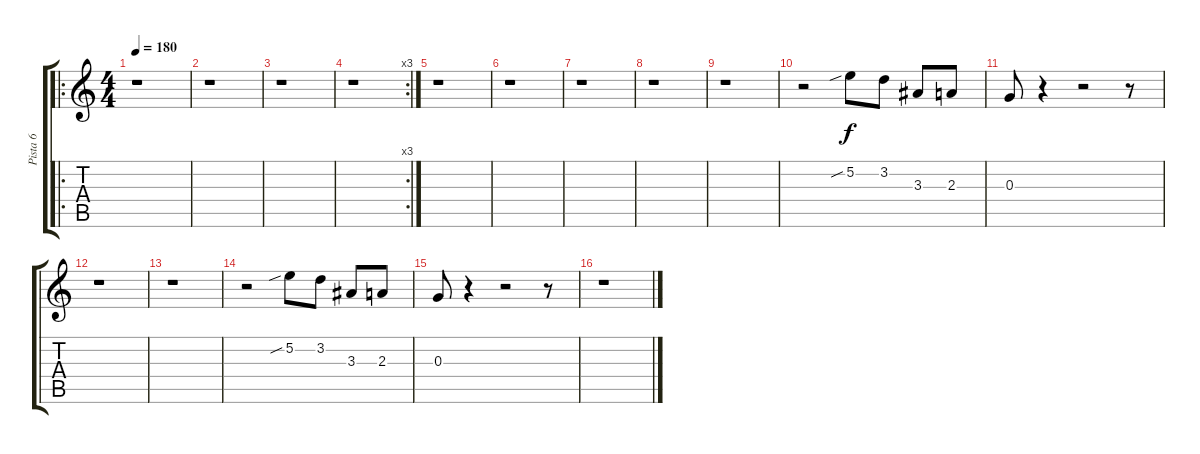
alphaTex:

\track ("Pista 6" "Pista 6") {instrument distortionguitar}
\staff {score tabs}
\tuning (E4 B3 G3 D3 A2 E2) {hide}
\ro
\ts (4 4)
\tempo 180
\clef g2
\ks c
r.1{dy f} |
r.1 |
r.1 |
\rc 3
r.1 |
r.1 |
r.1 |
r.1 |
r.1 |
r.1 |
r.2 5.2{sib}.8 3.2.8 3.3.8 2.3.8 |
0.3.8 r.4 r.2 r.8 |
r.1 |
r.1 |
r.2 5.2{sib}.8 3.2.8 3.3.8 2.3.8 |
0.3.8 r.4 r.2 r.8 |
r.1
